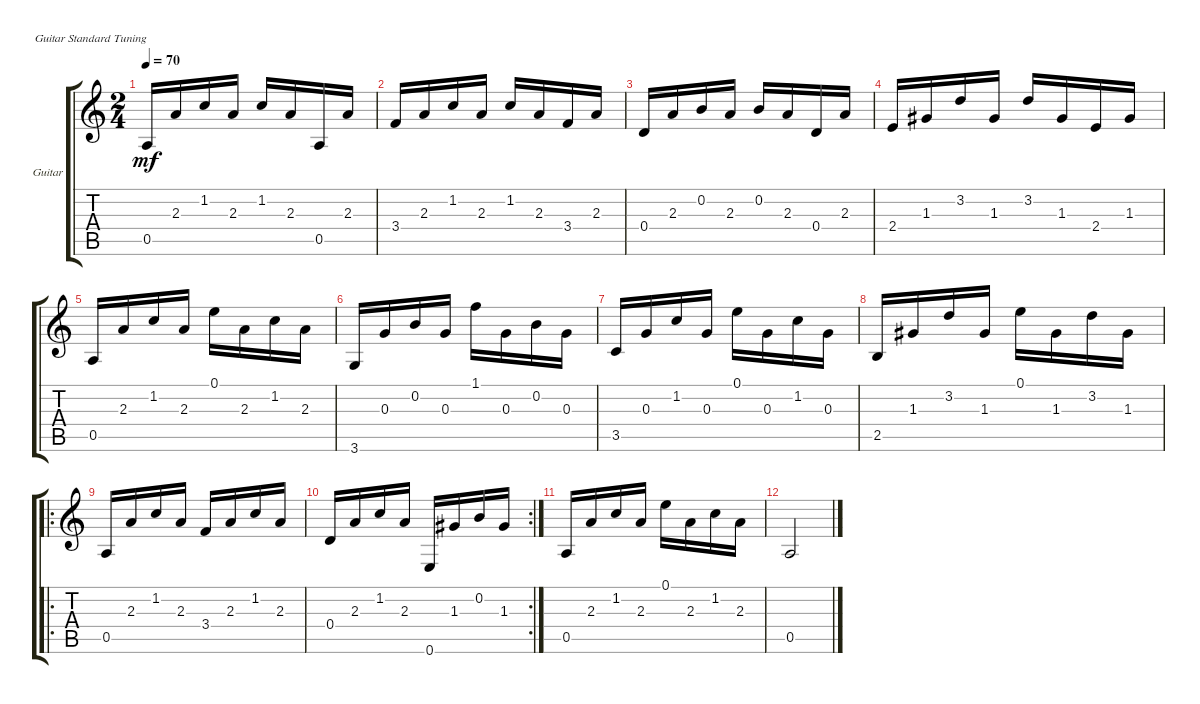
\defaultSystemsLayout 4
\bracketExtendMode groupsimilarinstruments
\firstSystemTrackNameOrientation horizontal
\otherSystemsTrackNameOrientation horizontal
\track ("Guitar" "Guitar") {instrument acousticguitarsteel}
\staff {score tabs}
\tuning (E4 B3 G3 D3 A2 E2)
\ts (2 4)
\beaming (8 2 2)
\tempo 70
\clef g2
\ks c
0.5.16{dy mf instrument acousticguitarsteel} 2.3.16 1.2.16 2.3.16 1.2.16 2.3.16 0.5.16 2.3.16 |
3.4.16 2.3.16 1.2.16 2.3.16 1.2.16 2.3.16 3.4.16 2.3.16 |
0.4.16 2.3.16 0.2.16 2.3.16 0.2.16 2.3.16 0.4.16 2.3.16 |
2.4.16 1.3.16 3.2.16 1.3.16 3.2.16 1.3.16 2.4.16 1.3.16 |
0.5.16 2.3.16 1.2.16 2.3.16 0.1.16 2.3.16 1.2.16 2.3.16 |
3.6.16 0.3.16 0.2.16 0.3.16 1.1.16 0.3.16 0.2.16 0.3.16 |
3.5.16 0.3.16 1.2.16 0.3.16 0.1.16 0.3.16 1.2.16 0.3.16 |
2.5.16 1.3.16 3.2.16 1.3.16 0.1.16 1.3.16 3.2.16 1.3.16 |
\ro
0.5.16 2.3.16 1.2.16 2.3.16 3.4.16 2.3.16 1.2.16 2.3.16 |
\rc 2
0.4.16 2.3.16 1.2.16 2.3.16 0.6.16 1.3.16 0.2.16 1.3.16 |
0.5.16 2.3.16 1.2.16 2.3.16 0.1.16 2.3.16 1.2.16 2.3.16 |
0.5.2
